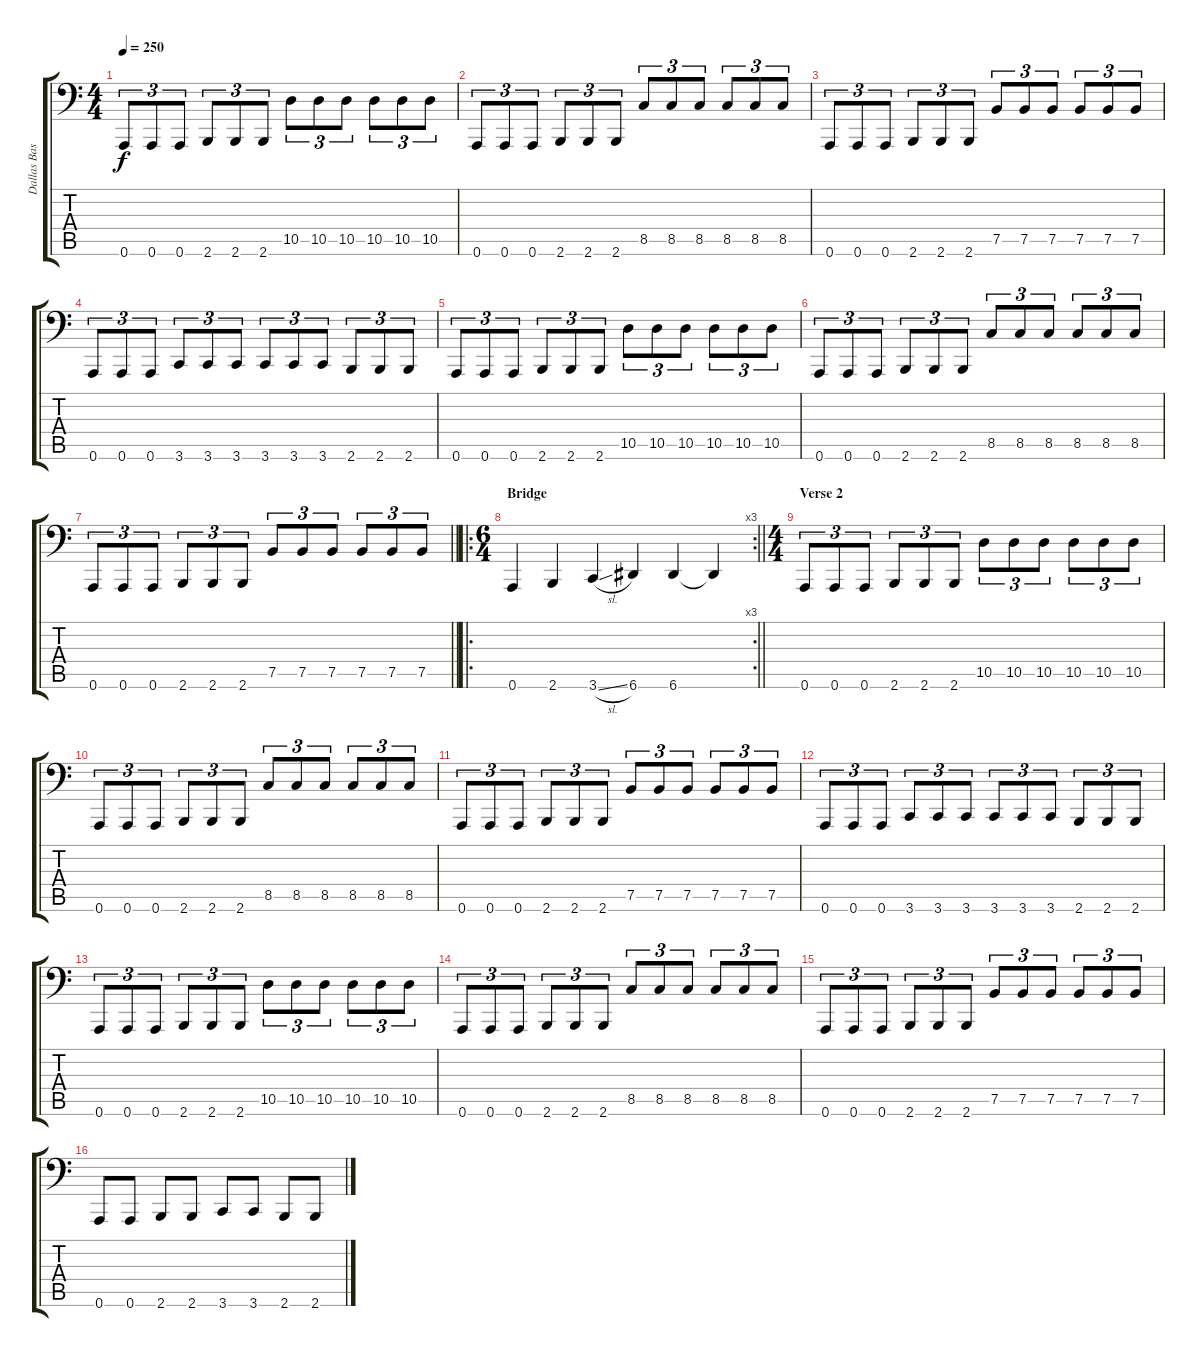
\track ("Dallas Bass" "Dallas Bas") {instrument electricbasspick}
\staff {score tabs}
\tuning (B2 Gb2 D2 A1 E1 A0) {hide}
\ts (4 4)
\tempo 250
\clef f4
\ks c
0.6.8{tu (3 2) dy f} 0.6.8{tu (3 2)} 0.6.8{tu (3 2)} 2.6.8{tu (3 2)} 2.6.8{tu (3 2)} 2.6.8{tu (3 2)} 10.5.8{tu (3 2)} 10.5.8{tu (3 2)} 10.5.8{tu (3 2)} 10.5.8{tu (3 2)} 10.5.8{tu (3 2)} 10.5.8{tu (3 2)} |
0.6.8{tu (3 2)} 0.6.8{tu (3 2)} 0.6.8{tu (3 2)} 2.6.8{tu (3 2)} 2.6.8{tu (3 2)} 2.6.8{tu (3 2)} 8.5.8{tu (3 2)} 8.5.8{tu (3 2)} 8.5.8{tu (3 2)} 8.5.8{tu (3 2)} 8.5.8{tu (3 2)} 8.5.8{tu (3 2)} |
0.6.8{tu (3 2)} 0.6.8{tu (3 2)} 0.6.8{tu (3 2)} 2.6.8{tu (3 2)} 2.6.8{tu (3 2)} 2.6.8{tu (3 2)} 7.5.8{tu (3 2)} 7.5.8{tu (3 2)} 7.5.8{tu (3 2)} 7.5.8{tu (3 2)} 7.5.8{tu (3 2)} 7.5.8{tu (3 2)} |
0.6.8{tu (3 2)} 0.6.8{tu (3 2)} 0.6.8{tu (3 2)} 3.6.8{tu (3 2)} 3.6.8{tu (3 2)} 3.6.8{tu (3 2)} 3.6.8{tu (3 2)} 3.6.8{tu (3 2)} 3.6.8{tu (3 2)} 2.6.8{tu (3 2)} 2.6.8{tu (3 2)} 2.6.8{tu (3 2)} |
0.6.8{tu (3 2)} 0.6.8{tu (3 2)} 0.6.8{tu (3 2)} 2.6.8{tu (3 2)} 2.6.8{tu (3 2)} 2.6.8{tu (3 2)} 10.5.8{tu (3 2)} 10.5.8{tu (3 2)} 10.5.8{tu (3 2)} 10.5.8{tu (3 2)} 10.5.8{tu (3 2)} 10.5.8{tu (3 2)} |
0.6.8{tu (3 2)} 0.6.8{tu (3 2)} 0.6.8{tu (3 2)} 2.6.8{tu (3 2)} 2.6.8{tu (3 2)} 2.6.8{tu (3 2)} 8.5.8{tu (3 2)} 8.5.8{tu (3 2)} 8.5.8{tu (3 2)} 8.5.8{tu (3 2)} 8.5.8{tu (3 2)} 8.5.8{tu (3 2)} |
\barLineRight lightlight
0.6.8{tu (3 2)} 0.6.8{tu (3 2)} 0.6.8{tu (3 2)} 2.6.8{tu (3 2)} 2.6.8{tu (3 2)} 2.6.8{tu (3 2)} 7.5.8{tu (3 2)} 7.5.8{tu (3 2)} 7.5.8{tu (3 2)} 7.5.8{tu (3 2)} 7.5.8{tu (3 2)} 7.5.8{tu (3 2)} |
\ro
\rc 3
\ts (6 4)
\section ("" "Bridge")
\barLineRight lightlight
0.6.4 2.6.4 3.6{sl}.4 6.6.4 6.6.4 6.6{t}.4 |
\ts (4 4)
\section ("" "Verse 2")
0.6.8{tu (3 2)} 0.6.8{tu (3 2)} 0.6.8{tu (3 2)} 2.6.8{tu (3 2)} 2.6.8{tu (3 2)} 2.6.8{tu (3 2)} 10.5.8{tu (3 2)} 10.5.8{tu (3 2)} 10.5.8{tu (3 2)} 10.5.8{tu (3 2)} 10.5.8{tu (3 2)} 10.5.8{tu (3 2)} |
0.6.8{tu (3 2)} 0.6.8{tu (3 2)} 0.6.8{tu (3 2)} 2.6.8{tu (3 2)} 2.6.8{tu (3 2)} 2.6.8{tu (3 2)} 8.5.8{tu (3 2)} 8.5.8{tu (3 2)} 8.5.8{tu (3 2)} 8.5.8{tu (3 2)} 8.5.8{tu (3 2)} 8.5.8{tu (3 2)} |
0.6.8{tu (3 2)} 0.6.8{tu (3 2)} 0.6.8{tu (3 2)} 2.6.8{tu (3 2)} 2.6.8{tu (3 2)} 2.6.8{tu (3 2)} 7.5.8{tu (3 2)} 7.5.8{tu (3 2)} 7.5.8{tu (3 2)} 7.5.8{tu (3 2)} 7.5.8{tu (3 2)} 7.5.8{tu (3 2)} |
0.6.8{tu (3 2)} 0.6.8{tu (3 2)} 0.6.8{tu (3 2)} 3.6.8{tu (3 2)} 3.6.8{tu (3 2)} 3.6.8{tu (3 2)} 3.6.8{tu (3 2)} 3.6.8{tu (3 2)} 3.6.8{tu (3 2)} 2.6.8{tu (3 2)} 2.6.8{tu (3 2)} 2.6.8{tu (3 2)} |
0.6.8{tu (3 2)} 0.6.8{tu (3 2)} 0.6.8{tu (3 2)} 2.6.8{tu (3 2)} 2.6.8{tu (3 2)} 2.6.8{tu (3 2)} 10.5.8{tu (3 2)} 10.5.8{tu (3 2)} 10.5.8{tu (3 2)} 10.5.8{tu (3 2)} 10.5.8{tu (3 2)} 10.5.8{tu (3 2)} |
0.6.8{tu (3 2)} 0.6.8{tu (3 2)} 0.6.8{tu (3 2)} 2.6.8{tu (3 2)} 2.6.8{tu (3 2)} 2.6.8{tu (3 2)} 8.5.8{tu (3 2)} 8.5.8{tu (3 2)} 8.5.8{tu (3 2)} 8.5.8{tu (3 2)} 8.5.8{tu (3 2)} 8.5.8{tu (3 2)} |
0.6.8{tu (3 2)} 0.6.8{tu (3 2)} 0.6.8{tu (3 2)} 2.6.8{tu (3 2)} 2.6.8{tu (3 2)} 2.6.8{tu (3 2)} 7.5.8{tu (3 2)} 7.5.8{tu (3 2)} 7.5.8{tu (3 2)} 7.5.8{tu (3 2)} 7.5.8{tu (3 2)} 7.5.8{tu (3 2)} |
0.6.8 0.6.8 2.6.8 2.6.8 3.6.8 3.6.8 2.6.8 2.6.8
